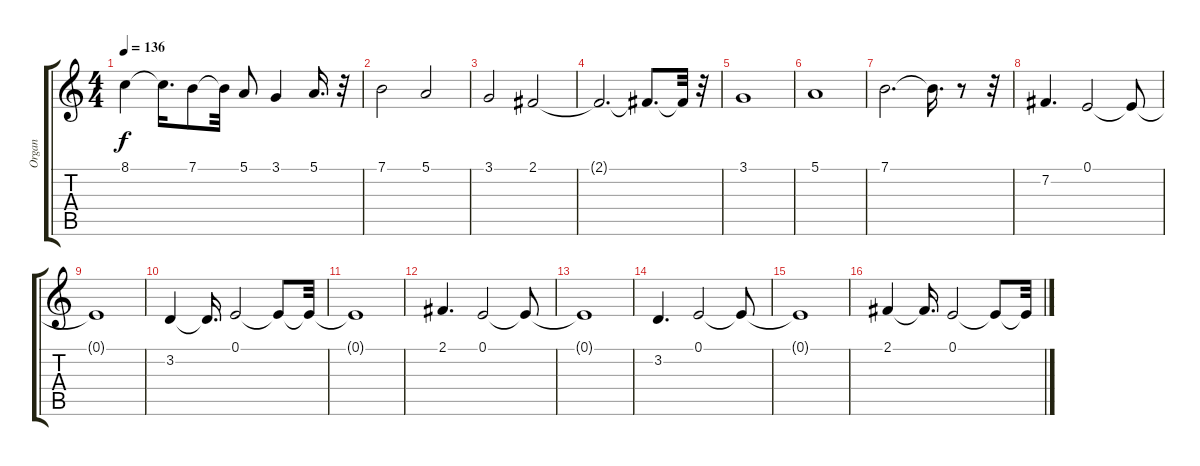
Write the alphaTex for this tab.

\track ("Organ" "Organ") {instrument stringensemble2}
\staff {score tabs}
\tuning (E4 B3 G3 D3 A2 E2) {hide}
\ts (4 4)
\tempo 136
\clef g2
\ks c
8.1.4{dy f} 8.1{t}.16{d} 7.1.8 7.1{t}.32 5.1.8 3.1.4 5.1.16{d} r.32 |
7.1.2 5.1.2 |
3.1.2 2.1.2 |
2.1{t}.2{d} 2.1{t}.8{d} 2.1{t}.32 r.32 |
3.1.1 |
5.1.1 |
7.1.2{d} 7.1{t}.16{d} r.8 r.32 |
7.2.4{d} 0.1.2 0.1{t}.8 |
0.1{t}.1 |
3.2.4 3.2{t}.16{d} 0.1.2 0.1{t}.8 0.1{t}.32 |
0.1{t}.1 |
2.1.4{d} 0.1.2 0.1{t}.8 |
0.1{t}.1 |
3.2.4{d} 0.1.2 0.1{t}.8 |
0.1{t}.1 |
2.1.4 2.1{t}.16{d} 0.1.2 0.1{t}.8 0.1{t}.32
